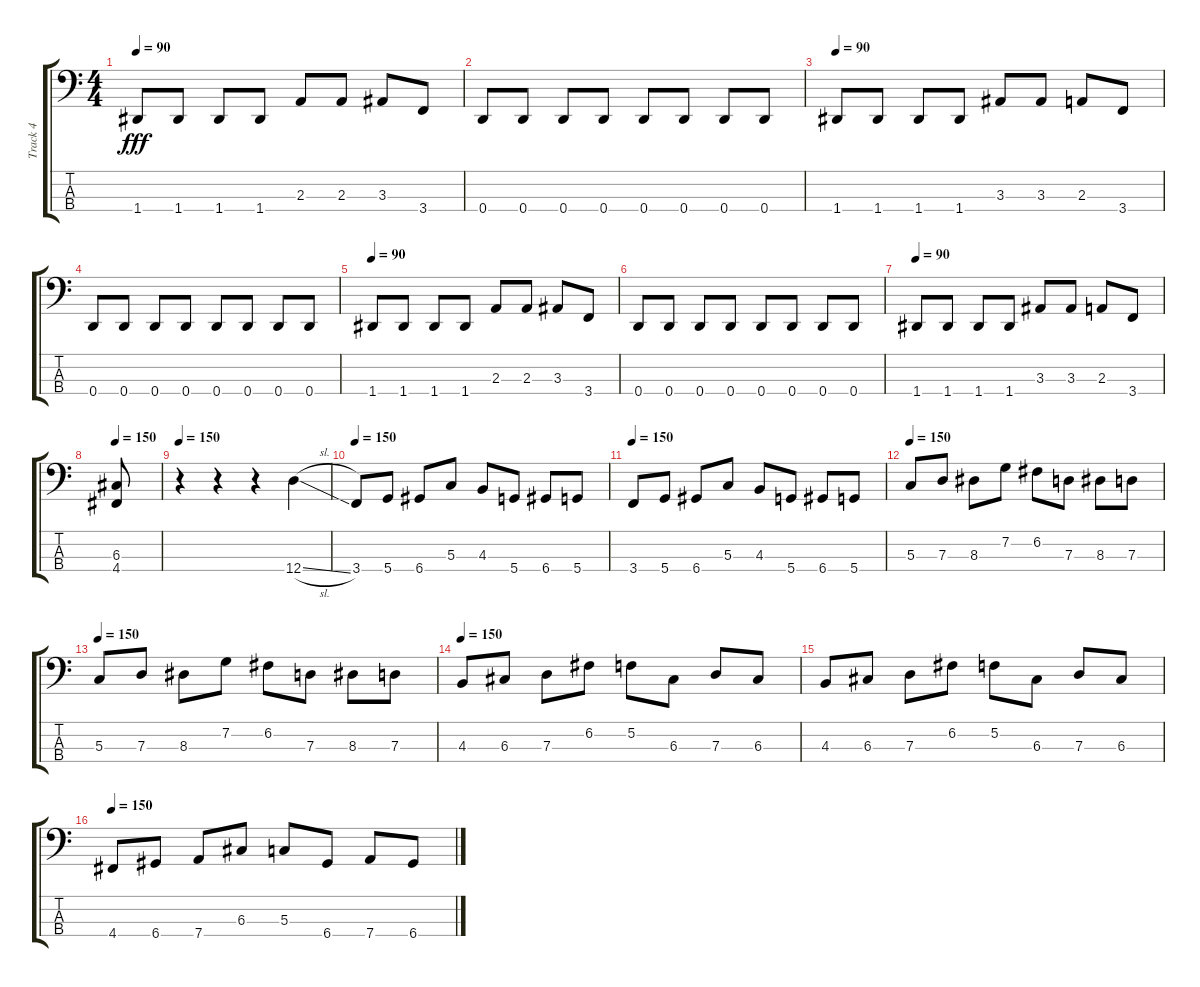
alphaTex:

\track ("Track 4" "Track 4") {instrument electricbassfinger}
\staff {score tabs}
\tuning (F2 C2 G1 D1) {hide}
\ts (4 4)
\tempo 90
\clef f4
\ks c
1.4.8{dy fff} 1.4.8 1.4.8 1.4.8 2.3.8 2.3.8 3.3.8 3.4.8 |
0.4.8 0.4.8 0.4.8 0.4.8 0.4.8 0.4.8 0.4.8 0.4.8 |
\tempo 90
1.4.8 1.4.8 1.4.8 1.4.8 3.3.8 3.3.8 2.3.8 3.4.8 |
0.4.8 0.4.8 0.4.8 0.4.8 0.4.8 0.4.8 0.4.8 0.4.8 |
\tempo 90
1.4.8 1.4.8 1.4.8 1.4.8 2.3.8 2.3.8 3.3.8 3.4.8 |
0.4.8 0.4.8 0.4.8 0.4.8 0.4.8 0.4.8 0.4.8 0.4.8 |
\tempo 90
1.4.8 1.4.8 1.4.8 1.4.8 3.3.8 3.3.8 2.3.8 3.4.8 |
\tempo 150
(6.3 4.4).8 |
\tempo 150
r.4 r.4 r.4 12.4{sl}.4 |
\tempo 150
3.4.8 5.4.8 6.4.8 5.3.8 4.3.8 5.4.8 6.4.8 5.4.8 |
\tempo 150
3.4.8 5.4.8 6.4.8 5.3.8 4.3.8 5.4.8 6.4.8 5.4.8 |
\tempo 150
5.3.8 7.3.8 8.3.8 7.2.8 6.2.8 7.3.8 8.3.8 7.3.8 |
\tempo 150
5.3.8 7.3.8 8.3.8 7.2.8 6.2.8 7.3.8 8.3.8 7.3.8 |
\tempo 150
4.3.8 6.3.8 7.3.8 6.2.8 5.2.8 6.3.8 7.3.8 6.3.8 |
4.3.8 6.3.8 7.3.8 6.2.8 5.2.8 6.3.8 7.3.8 6.3.8 |
\tempo 150
4.4.8 6.4.8 7.4.8 6.3.8 5.3.8 6.4.8 7.4.8 6.4.8
